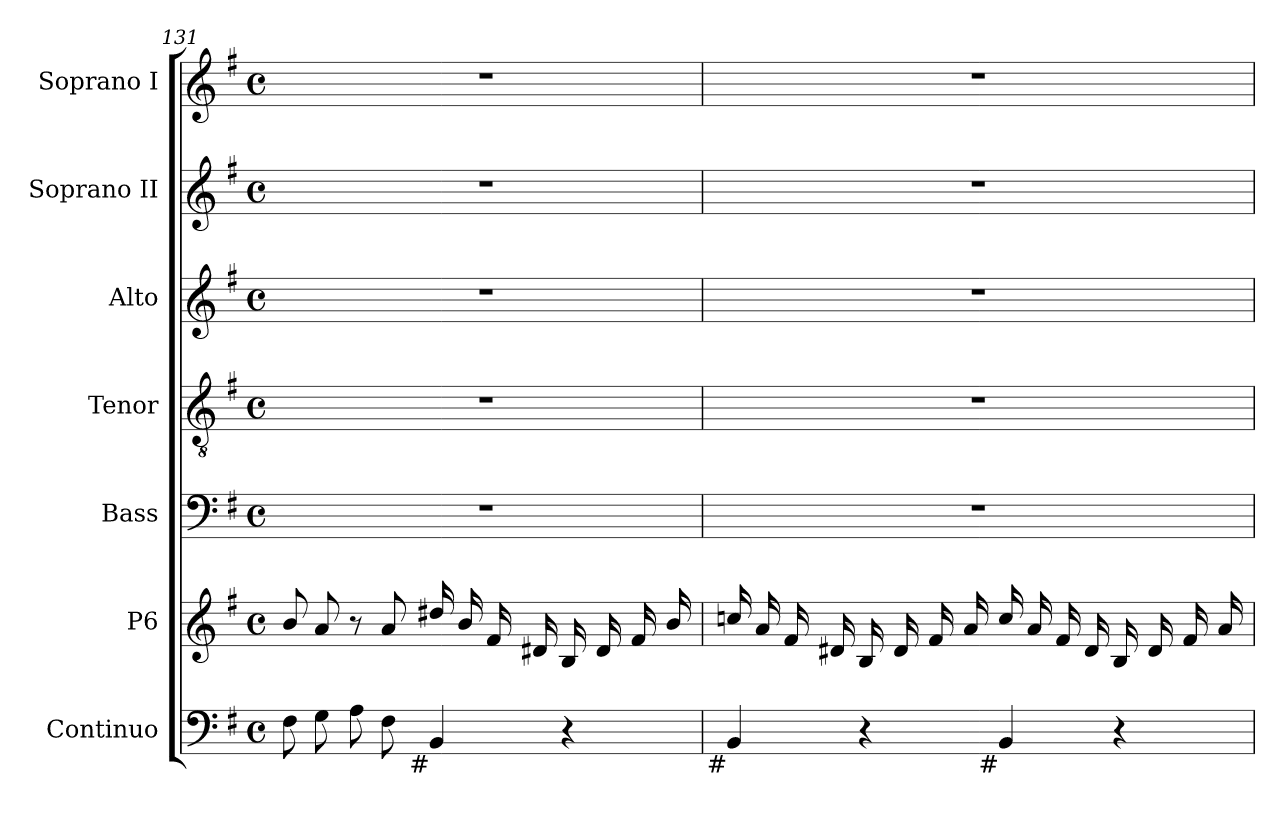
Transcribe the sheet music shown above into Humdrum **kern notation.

**kern	**kern	**kern	**kern	**kern	**kern	**kern
*part7	*part6	*part5	*part4	*part3	*part2	*part1
*staff7	*staff6	*staff5	*staff4	*staff3	*staff2	*staff1
*I"Continuo	*I"P6	*I"Bass	*I"Tenor	*I"Alto	*I"Soprano II	*I"Soprano I
*	*	*I'B.	*I'T.	*I'A.	*I'S.	*I'S.
!!LO:LB:g=z
*clefF4	*clefG2	*clefF4	*clefGv2	*clefG2	*clefG2	*clefG2
*	*	*	*ITrd7c12	*	*	*
*k[f#]	*k[f#]	*k[f#]	*k[f#]	*k[f#]	*k[f#]	*k[f#]
*G:	*G:	*G:	*G:	*G:	*G:	*G:
*M4/4	*M4/4	*M4/4	*M4/4	*M4/4	*M4/4	*M4/4
*met(c)	*met(c)	*met(c)	*met(c)	*met(c)	*met(c)	*met(c)
=131	=131	=131	=131	=131	=131	=131
8F#i\	8bi/	1r	1r	1r	1r	1r
8Gi\	8ai/	.	.	.	.	.
8Ai\	8r	.	.	.	.	.
8F#i\	8ai/	.	.	.	.	.
!LO:TX:b:rj:t=#	!	!	!	!	!	!
4BBi/	16dd#Xi/	.	.	.	.	.
.	16bi/	.	.	.	.	.
.	16f#i/	.	.	.	.	.
.	16d#Xi/	.	.	.	.	.
4r	16Bi/	.	.	.	.	.
.	16d#i/	.	.	.	.	.
.	16f#i/	.	.	.	.	.
.	16bi/	.	.	.	.	.
=132	=132	=132	=132	=132	=132	=132
!LO:TX:b:rj:t=#	!	!	!	!	!	!
4BBi/	16ccni/	1r	1r	1r	1r	1r
.	16ai/	.	.	.	.	.
.	16f#i/	.	.	.	.	.
.	16d#Xi/	.	.	.	.	.
4r	16Bi/	.	.	.	.	.
.	16d#i/	.	.	.	.	.
.	16f#i/	.	.	.	.	.
.	16ai/	.	.	.	.	.
!LO:TX:b:rj:t=#	!	!	!	!	!	!
4BBi/	16cci/	.	.	.	.	.
.	16ai/	.	.	.	.	.
.	16f#i/	.	.	.	.	.
.	16d#i/	.	.	.	.	.
4r	16Bi/	.	.	.	.	.
.	16d#i/	.	.	.	.	.
.	16f#i/	.	.	.	.	.
.	16ai/	.	.	.	.	.
=	=	=	=	=	=	=
*-	*-	*-	*-	*-	*-	*-
